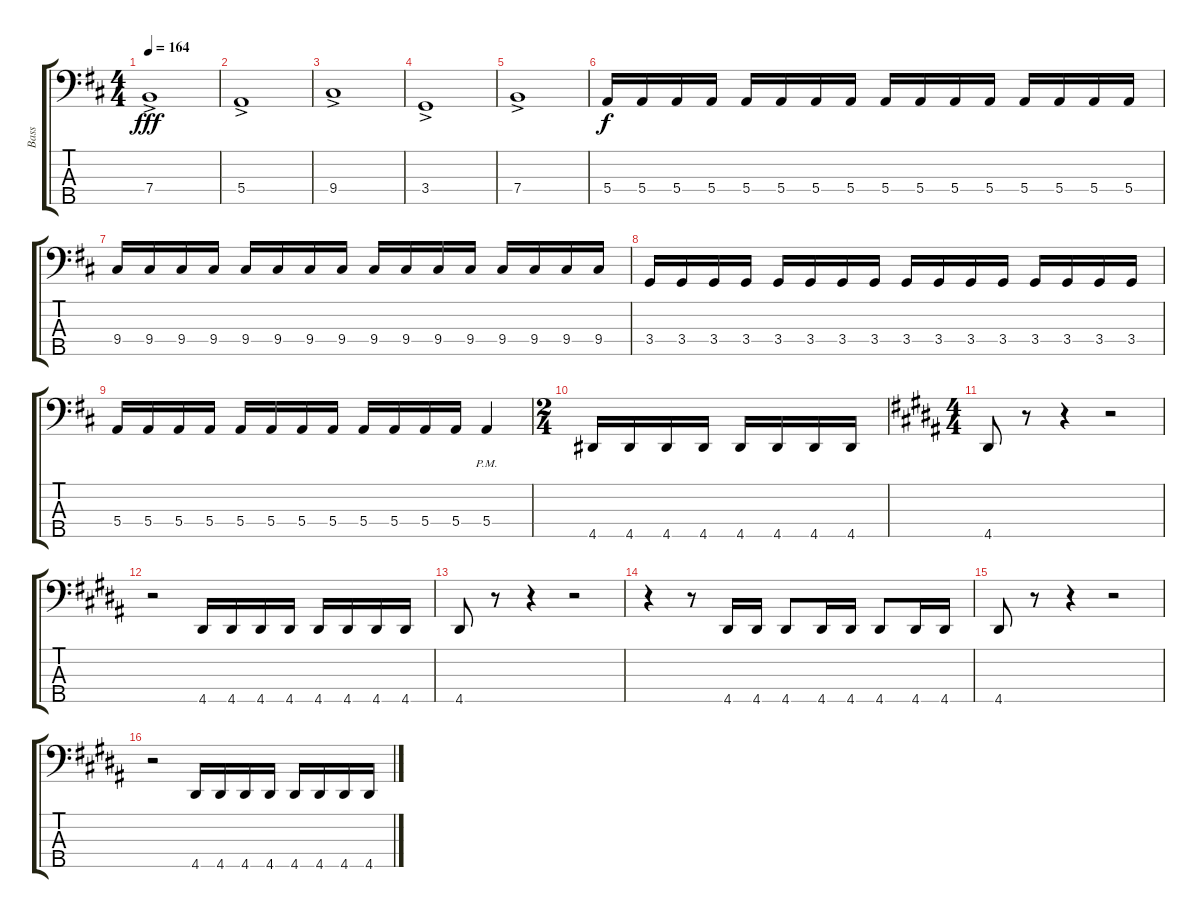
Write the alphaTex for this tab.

\track ("Bass" "Bass") {instrument electricbasspick}
\staff {score tabs}
\tuning (Gb2 D2 A1 E1 B0) {hide}
\ts (4 4)
\tempo 164
\clef f4
\ks bminor
7.4{ac}.1{dy fff} |
5.4{ac}.1 |
9.4{ac}.1 |
3.4{ac}.1 |
7.4{ac}.1 |
5.4.16{dy f} 5.4.16 5.4.16 5.4.16 5.4.16 5.4.16 5.4.16 5.4.16 5.4.16 5.4.16 5.4.16 5.4.16 5.4.16 5.4.16 5.4.16 5.4.16 |
9.4.16 9.4.16 9.4.16 9.4.16 9.4.16 9.4.16 9.4.16 9.4.16 9.4.16 9.4.16 9.4.16 9.4.16 9.4.16 9.4.16 9.4.16 9.4.16 |
3.4.16 3.4.16 3.4.16 3.4.16 3.4.16 3.4.16 3.4.16 3.4.16 3.4.16 3.4.16 3.4.16 3.4.16 3.4.16 3.4.16 3.4.16 3.4.16 |
5.4.16 5.4.16 5.4.16 5.4.16 5.4.16 5.4.16 5.4.16 5.4.16 5.4.16 5.4.16 5.4.16 5.4.16 5.4{pm}.4 |
\ts (2 4)
4.5.16 4.5.16 4.5.16 4.5.16 4.5.16 4.5.16 4.5.16 4.5.16 |
\ts (4 4)
\ks g#minor
4.5.8 r.8 r.4 r.2 |
r.2 4.5.16 4.5.16 4.5.16 4.5.16 4.5.16 4.5.16 4.5.16 4.5.16 |
4.5.8 r.8 r.4 r.2 |
r.4 r.8 4.5.16 4.5.16 4.5.8 4.5.16 4.5.16 4.5.8 4.5.16 4.5.16 |
4.5.8 r.8 r.4 r.2 |
r.2 4.5.16 4.5.16 4.5.16 4.5.16 4.5.16 4.5.16 4.5.16 4.5.16
